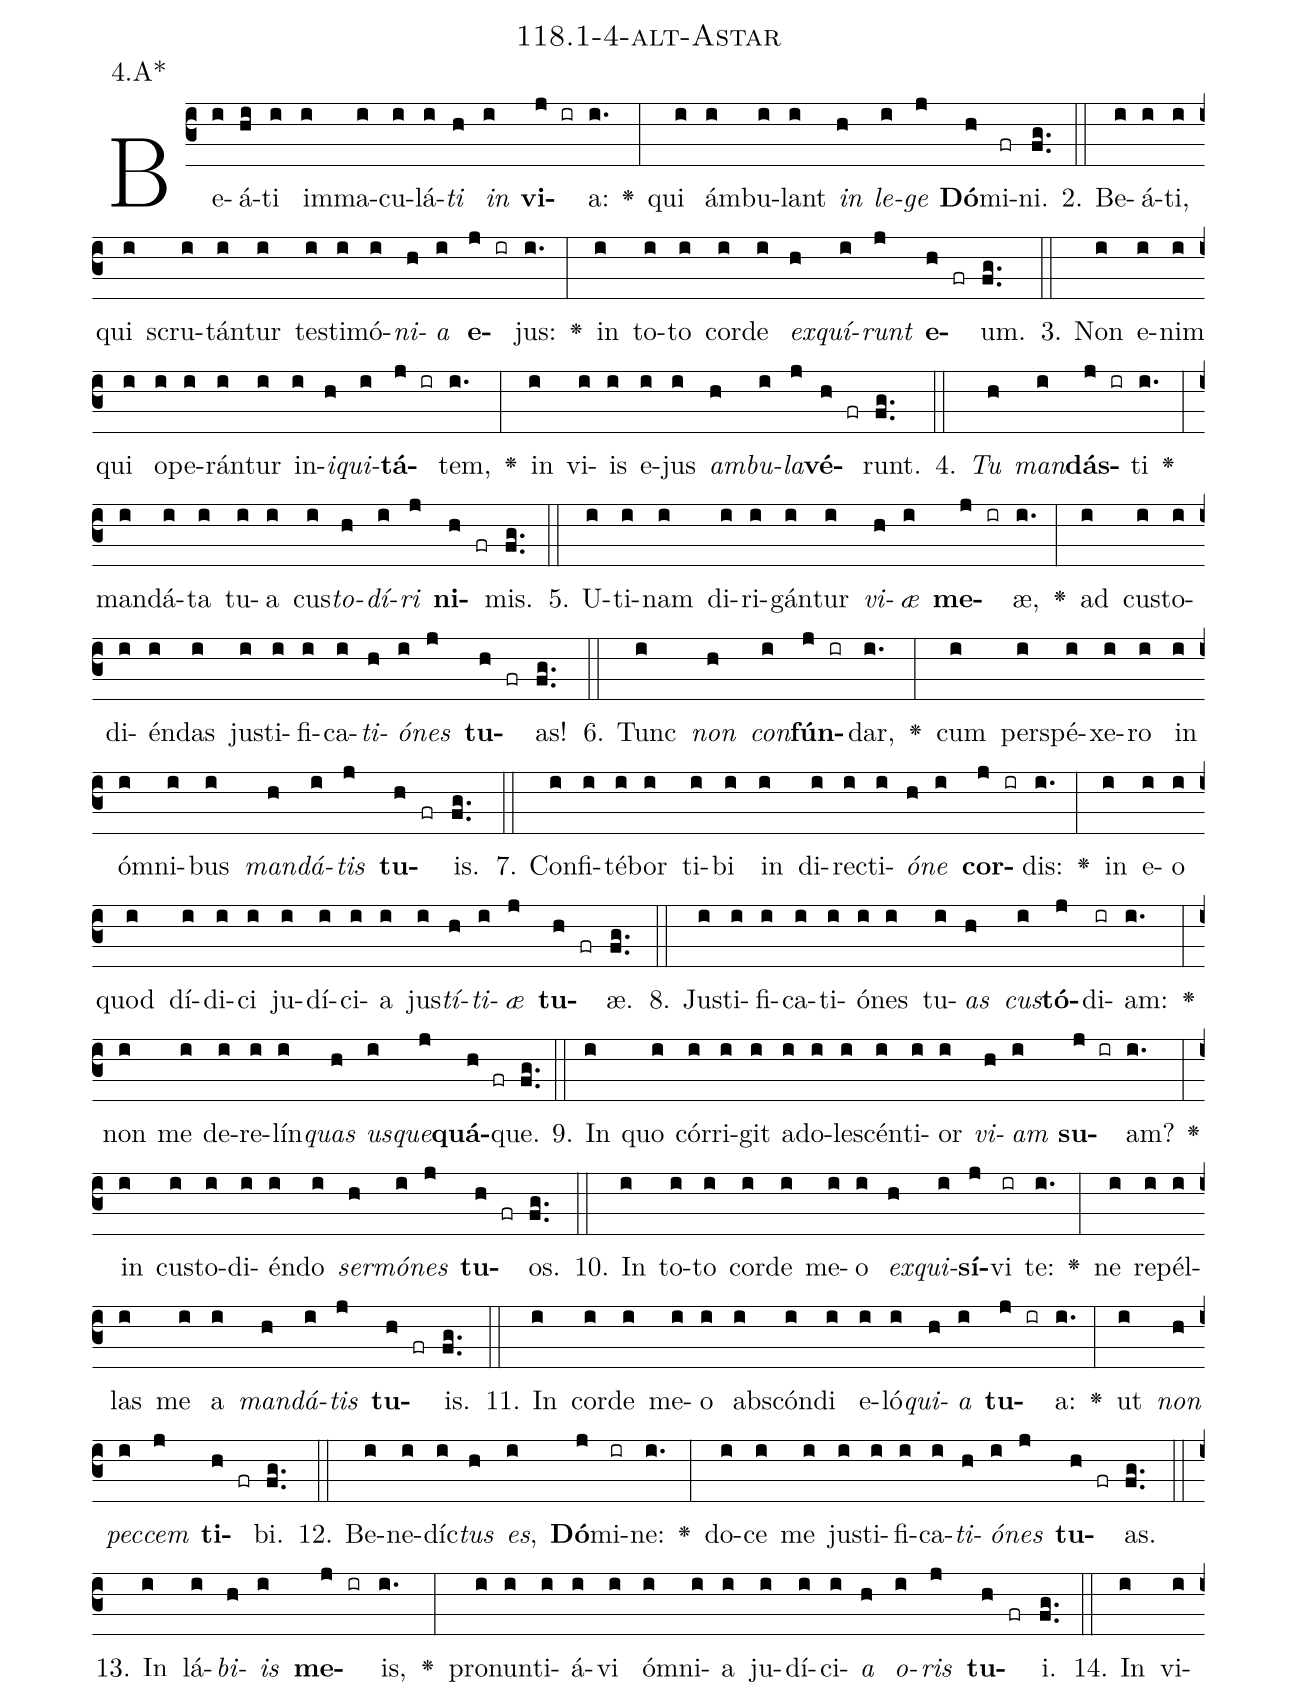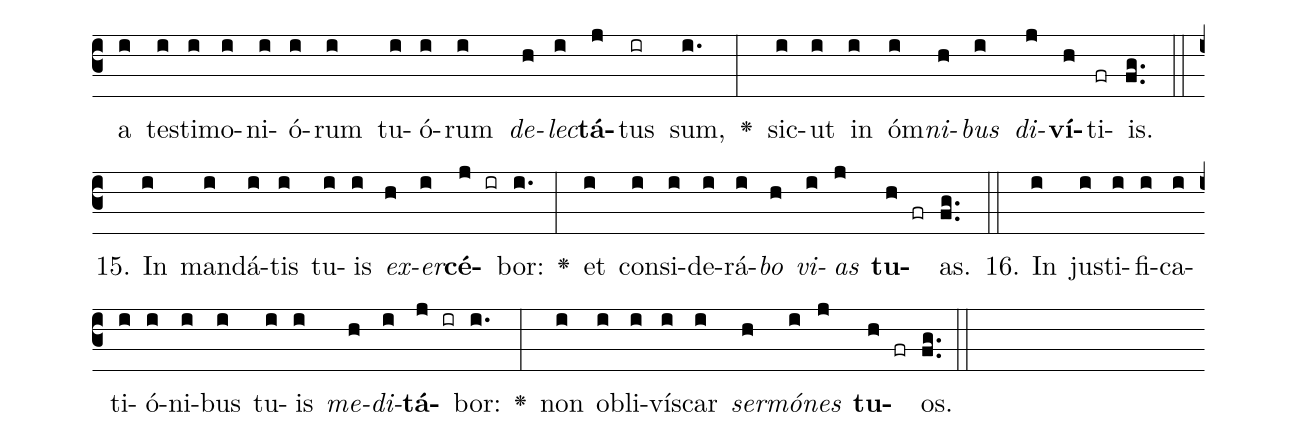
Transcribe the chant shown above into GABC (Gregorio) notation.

name: 118.1-4-alt-Astar;
annotation: 4.A*;
%%
(c3)Be(i)á(hi)ti(i) im(i)ma(i)cu(i)lá(i)<i>ti</i>(h) <i>in</i>(i) <b>vi</b>(j ir)a:(i.) <v>\greheightstar</v>(:) qui(i) ám(i)bu(i)lant(i) <i>in</i>(h) <i>le</i>(i)<i>ge</i>(j) <b>Dó</b>(h)mi(fr)ni.(fg..) (::)
2. Be(i)á(i)ti,(i) qui(i) scru(i)tán(i)tur(i) tes(i)ti(i)mó(i)<i>ni</i>(h)<i>a</i>(i) <b>e</b>(j ir)jus:(i.) <v>\greheightstar</v>(:) in(i) to(i)to(i) cor(i)de(i) <i>ex</i>(h)<i>quí</i>(i)<i>runt</i>(j) <b>e</b>(h fr)um.(fg..) (::)
3. Non(i) e(i)nim(i) qui(i) o(i)pe(i)rán(i)tur(i) in(i)<i>i</i>(h)<i>qui</i>(i)<b>tá</b>(j ir)tem,(i.) <v>\greheightstar</v>(:) in(i) vi(i)is(i) e(i)jus(i) <i>am</i>(h)<i>bu</i>(i)<i>la</i>(j)<b>vé</b>(h fr)runt.(fg..) (::)
4. <i>Tu</i>(h) <i>man</i>(i)<b>dás</b>(j ir)ti(i.) <v>\greheightstar</v>(:) man(i)dá(i)ta(i) tu(i)a(i) cus(i)<i>to</i>(h)<i>dí</i>(i)<i>ri</i>(j) <b>ni</b>(h fr)mis.(fg..) (::)
5. U(i)ti(i)nam(i) di(i)ri(i)gán(i)tur(i) <i>vi</i>(h)<i>æ</i>(i) <b>me</b>(j ir)æ,(i.) <v>\greheightstar</v>(:) ad(i) cus(i)to(i)di(i)én(i)das(i) jus(i)ti(i)fi(i)ca(i)<i>ti</i>(h)<i>ó</i>(i)<i>nes</i>(j) <b>tu</b>(h fr)as!(fg..) (::)
6. Tunc(i) <i>non</i>(h) <i>con</i>(i)<b>fún</b>(j ir)dar,(i.) <v>\greheightstar</v>(:) cum(i) per(i)spé(i)xe(i)ro(i) in(i) óm(i)ni(i)bus(i) <i>man</i>(h)<i>dá</i>(i)<i>tis</i>(j) <b>tu</b>(h fr)is.(fg..) (::)
7. Con(i)fi(i)té(i)bor(i) ti(i)bi(i) in(i) di(i)rec(i)ti(i)<i>ó</i>(h)<i>ne</i>(i) <b>cor</b>(j ir)dis:(i.) <v>\greheightstar</v>(:) in(i) e(i)o(i) quod(i) dí(i)di(i)ci(i) ju(i)dí(i)ci(i)a(i) jus(i)<i>tí</i>(h)<i>ti</i>(i)<i>æ</i>(j) <b>tu</b>(h fr)æ.(fg..) (::)
8. Jus(i)ti(i)fi(i)ca(i)ti(i)ó(i)nes(i) tu(i)<i>as</i>(h) <i>cus</i>(i)<b>tó</b>(j)di(ir)am:(i.) <v>\greheightstar</v>(:) non(i) me(i) de(i)re(i)lín(i)<i>quas</i>(h) <i>us</i>(i)<i>que</i>(j)<b>quá</b>(h fr)que.(fg..) (::)
9. In(i) quo(i) cór(i)ri(i)git(i) ad(i)o(i)le(i)scén(i)ti(i)or(i) <i>vi</i>(h)<i>am</i>(i) <b>su</b>(j ir)am?(i.) <v>\greheightstar</v>(:) in(i) cus(i)to(i)di(i)én(i)do(i) <i>ser</i>(h)<i>mó</i>(i)<i>nes</i>(j) <b>tu</b>(h fr)os.(fg..) (::)
10. In(i) to(i)to(i) cor(i)de(i) me(i)o(i) <i>ex</i>(h)<i>qui</i>(i)<b>sí</b>(j)vi(ir) te:(i.) <v>\greheightstar</v>(:) ne(i) re(i)pél(i)las(i) me(i) a(i) <i>man</i>(h)<i>dá</i>(i)<i>tis</i>(j) <b>tu</b>(h fr)is.(fg..) (::)
11. In(i) cor(i)de(i) me(i)o(i) abs(i)cón(i)di(i) e(i)ló(i)<i>qui</i>(h)<i>a</i>(i) <b>tu</b>(j ir)a:(i.) <v>\greheightstar</v>(:) ut(i) <i>non</i>(h) <i>pec</i>(i)<i>cem</i>(j) <b>ti</b>(h fr)bi.(fg..) (::)
12. Be(i)ne(i)díc(i)<i>tus</i>(h) <i>es</i>,(i) <b>Dó</b>(j)mi(ir)ne:(i.) <v>\greheightstar</v>(:) do(i)ce(i) me(i) jus(i)ti(i)fi(i)ca(i)<i>ti</i>(h)<i>ó</i>(i)<i>nes</i>(j) <b>tu</b>(h fr)as.(fg..) (::)
13. In(i) lá(i)<i>bi</i>(h)<i>is</i>(i) <b>me</b>(j ir)is,(i.) <v>\greheightstar</v>(:) pro(i)nun(i)ti(i)á(i)vi(i) óm(i)ni(i)a(i) ju(i)dí(i)ci(i)<i>a</i>(h) <i>o</i>(i)<i>ris</i>(j) <b>tu</b>(h fr)i.(fg..) (::)
14. In(i) vi(i)a(i) tes(i)ti(i)mo(i)ni(i)ó(i)rum(i) tu(i)ó(i)rum(i) <i>de</i>(h)<i>lec</i>(i)<b>tá</b>(j)tus(ir) sum,(i.) <v>\greheightstar</v>(:) sic(i)ut(i) in(i) óm(i)<i>ni</i>(h)<i>bus</i>(i) <i>di</i>(j)<b>ví</b>(h)ti(fr)is.(fg..) (::)
15. In(i) man(i)dá(i)tis(i) tu(i)is(i) <i>ex</i>(h)<i>er</i>(i)<b>cé</b>(j ir)bor:(i.) <v>\greheightstar</v>(:) et(i) con(i)si(i)de(i)rá(i)<i>bo</i>(h) <i>vi</i>(i)<i>as</i>(j) <b>tu</b>(h fr)as.(fg..) (::)
16. In(i) jus(i)ti(i)fi(i)ca(i)ti(i)ó(i)ni(i)bus(i) tu(i)is(i) <i>me</i>(h)<i>di</i>(i)<b>tá</b>(j ir)bor:(i.) <v>\greheightstar</v>(:) non(i) ob(i)li(i)vís(i)car(i) <i>ser</i>(h)<i>mó</i>(i)<i>nes</i>(j) <b>tu</b>(h fr)os.(fg..) (::)
